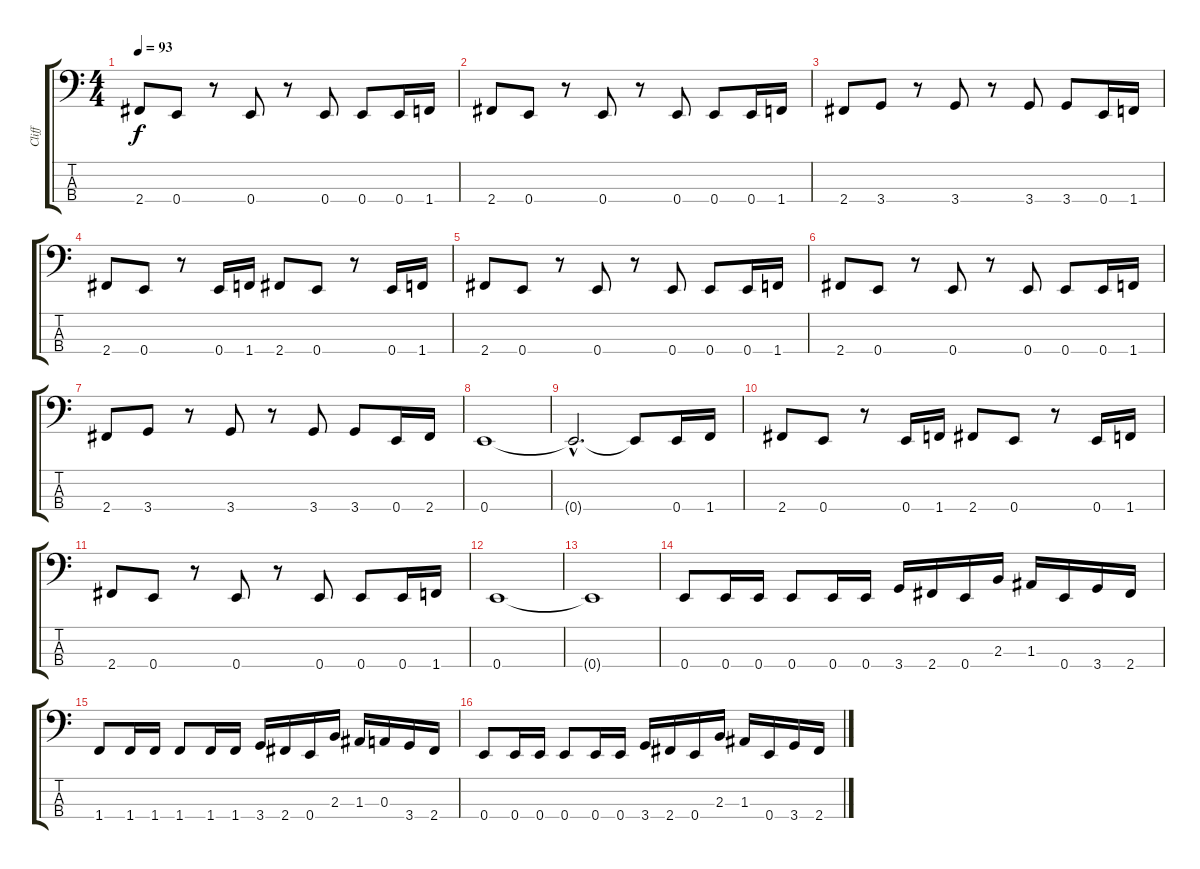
\track ("Cliff" "Cliff") {instrument electricbassfinger}
\staff {score tabs}
\tuning (G2 D2 A1 E1) {hide}
\ts (4 4)
\tempo 93
\clef f4
\ks c
2.4.8{dy f} 0.4.8 r.8 0.4.8 r.8 0.4.8 0.4.8 0.4.16 1.4.16 |
2.4.8 0.4.8 r.8 0.4.8 r.8 0.4.8 0.4.8 0.4.16 1.4.16 |
2.4.8 3.4.8 r.8 3.4.8 r.8 3.4.8 3.4.8 0.4.16 1.4.16 |
2.4.8 0.4.8 r.8 0.4.16 1.4.16 2.4.8 0.4.8 r.8 0.4.16 1.4.16 |
2.4.8 0.4.8 r.8 0.4.8 r.8 0.4.8 0.4.8 0.4.16 1.4.16 |
2.4.8 0.4.8 r.8 0.4.8 r.8 0.4.8 0.4.8 0.4.16 1.4.16 |
2.4.8 3.4.8 r.8 3.4.8 r.8 3.4.8 3.4.8 0.4.16 2.4.16 |
0.4.1 |
0.4{hac t}.2{d} 0.4{t}.8 0.4.16 1.4.16 |
2.4.8 0.4.8 r.8 0.4.16 1.4.16 2.4.8 0.4.8 r.8 0.4.16 1.4.16 |
2.4.8 0.4.8 r.8 0.4.8 r.8 0.4.8 0.4.8 0.4.16 1.4.16 |
0.4.1 |
0.4{t}.1 |
0.4.8 0.4.16 0.4.16 0.4.8 0.4.16 0.4.16 3.4.16 2.4.16 0.4.16 2.3.16 1.3.16 0.4.16 3.4.16 2.4.16 |
1.4.8 1.4.16 1.4.16 1.4.8 1.4.16 1.4.16 3.4.16 2.4.16 0.4.16 2.3.16 1.3.16 0.3.16 3.4.16 2.4.16 |
0.4.8 0.4.16 0.4.16 0.4.8 0.4.16 0.4.16 3.4.16 2.4.16 0.4.16 2.3.16 1.3.16 0.4.16 3.4.16 2.4.16
